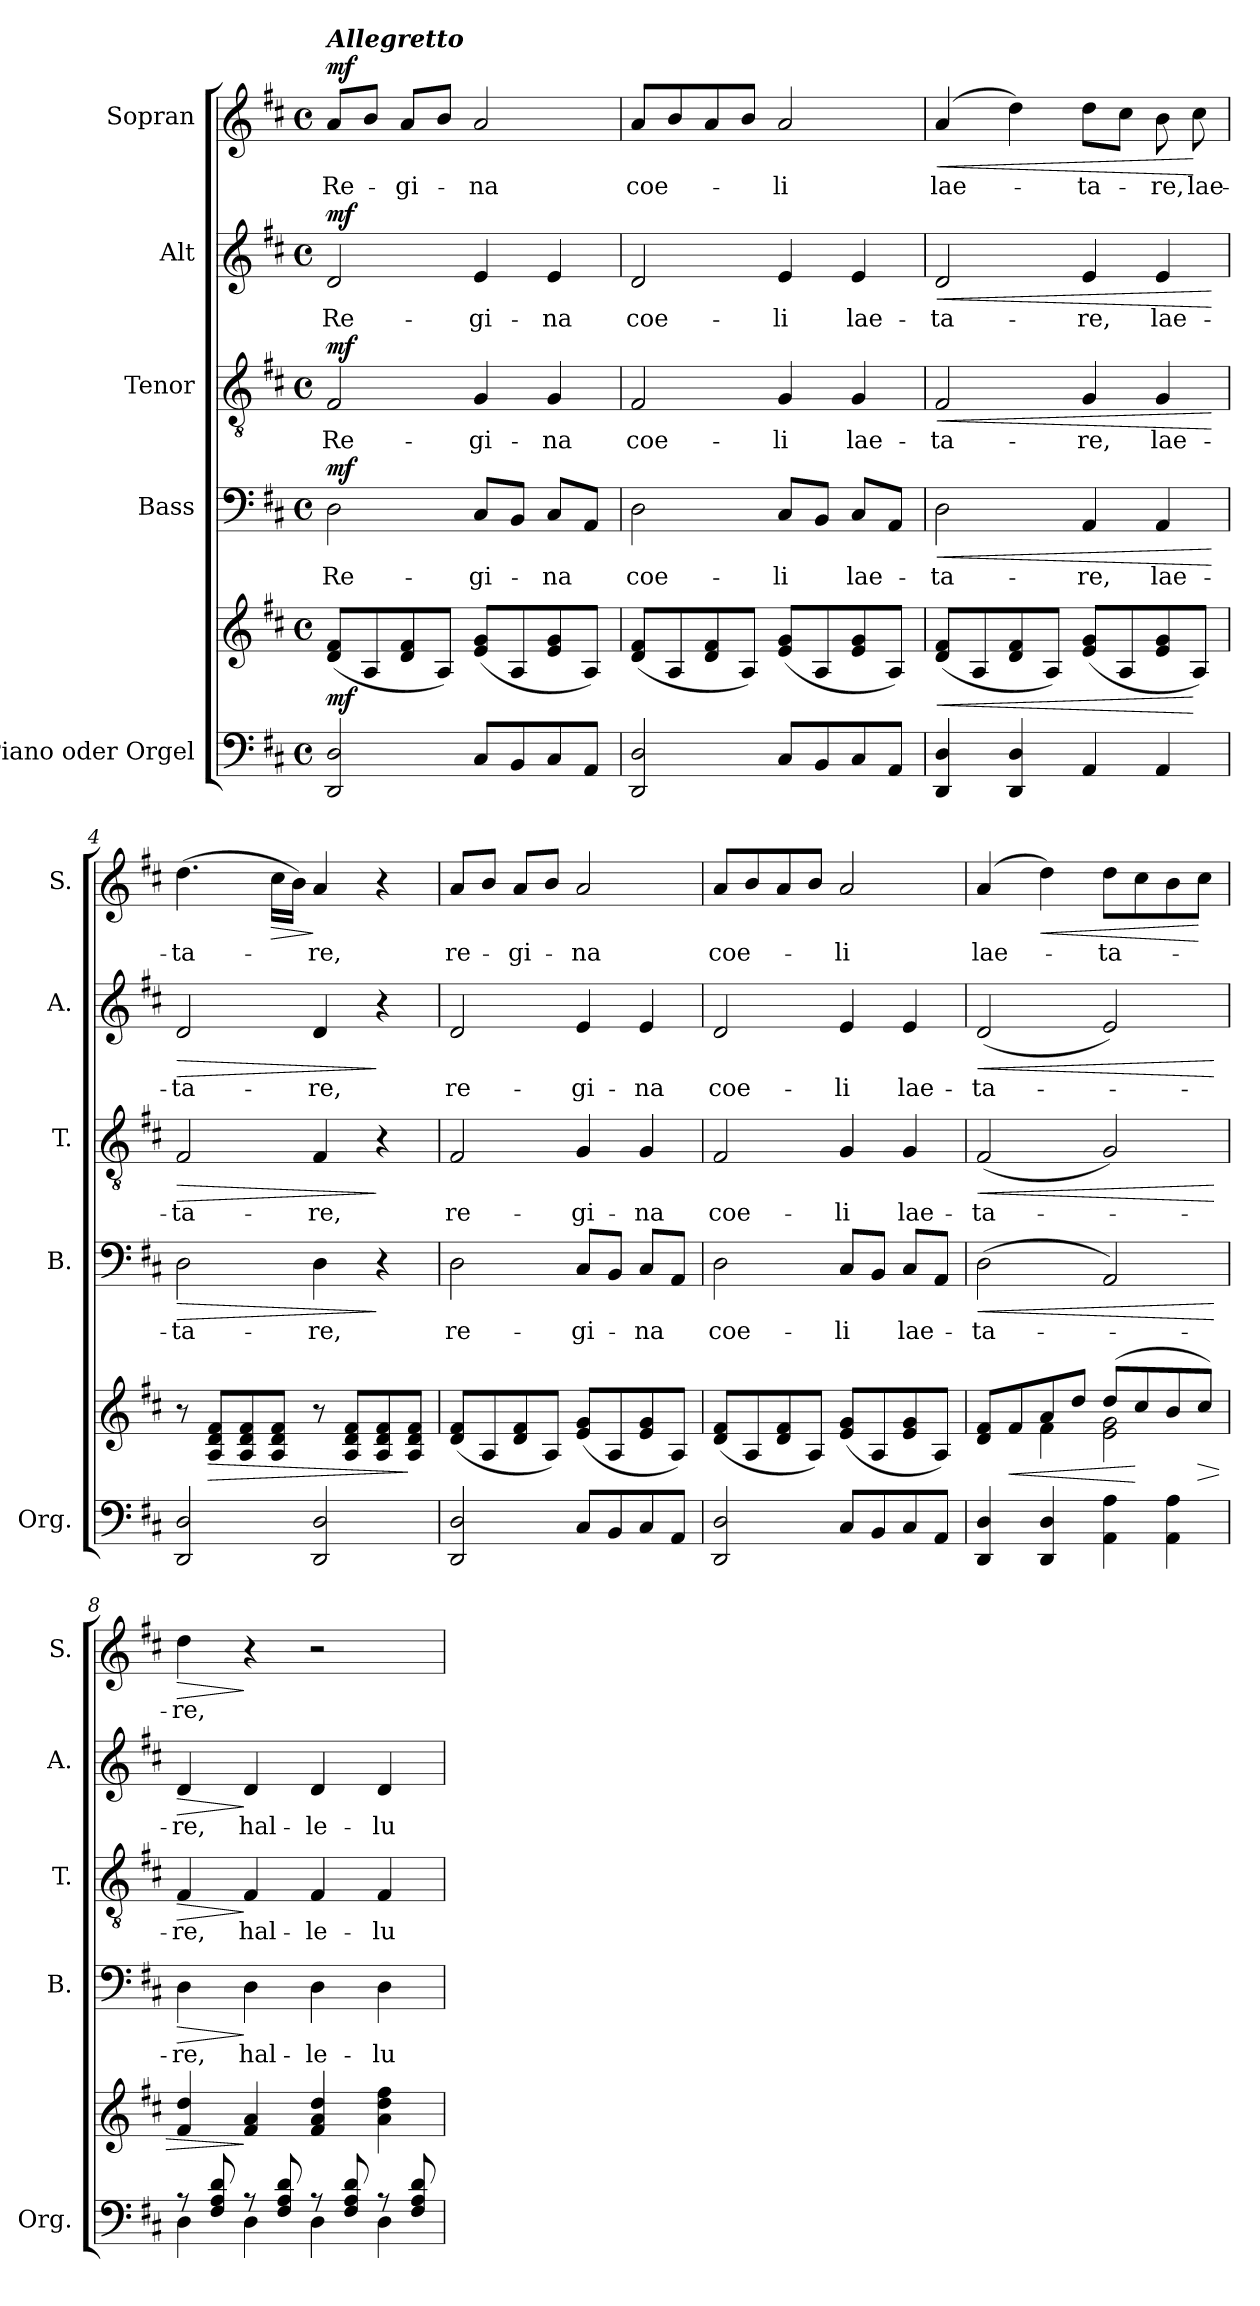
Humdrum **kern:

**kern	**kern	**dynam	**kern	**text	**dynam	**kern	**text	**dynam	**kern	**text	**dynam	**kern	**text	**dynam
*part5	*part5	*part5	*part4	*part4	*part4	*part3	*part3	*part3	*part2	*part2	*part2	*part1	*part1	*part1
*staff6	*staff5	*staff5/6	*staff4	*staff4	*staff4	*staff3	*staff3	*staff3	*staff2	*staff2	*staff2	*staff1	*staff1	*staff1
*I"Piano oder Orgel	*	*	*I"Bass	*	*	*I"Tenor	*	*	*I"Alt	*	*	*I"Sopran	*	*
*I'Org.	*	*	*I'B.	*	*	*I'T.	*	*	*I'A.	*	*	*I'S.	*	*
*clefF4	*clefG2	*	*clefF4	*	*	*clefGv2	*	*	*clefG2	*	*	*clefG2	*	*
*k[f#c#]	*k[f#c#]	*	*k[f#c#]	*	*	*k[f#c#]	*	*	*k[f#c#]	*	*	*k[f#c#]	*	*
*D:	*D:	*	*D:	*	*	*D:	*	*	*D:	*	*	*D:	*	*
*M4/4	*M4/4	*	*M4/4	*	*	*M4/4	*	*	*M4/4	*	*	*M4/4	*	*
*met(c)	*met(c)	*	*met(c)	*	*	*met(c)	*	*	*met(c)	*	*	*met(c)	*	*
=1	=1	=1	=1	=1	=1	=1	=1	=1	=1	=1	=1	=1	=1	=1
!	!	!	!	!	!	!	!	!	!	!	!	!LO:TX:a:Bi:t=Allegretto	!	!
!	!	!LO:DY:b	!	!LO:LY:b	!LO:DY:a	!	!LO:LY:b	!LO:DY:a	!	!LO:LY:b	!LO:DY:a	!	!LO:LY:b	!LO:DY:a
2DD/ 2D/	(<8d/ 8f#/L	mf	2D\	Re-	mf	2F#/	Re-	mf	2d/	Re-	mf	8a/L	Re-	mf
.	8A/	.	.	.	.	.	.	.	.	.	.	8b/J	.	.
!	!	!	!	!	!	!	!	!	!	!	!	!	!LO:LY:b	!
.	8d/ 8f#/	.	.	.	.	.	.	.	.	.	.	8a/L	-gi-	.
.	8A/J)	.	.	.	.	.	.	.	.	.	.	8b/J	.	.
!	!	!	!	!LO:LY:b	!	!	!LO:LY:b	!	!	!LO:LY:b	!	!	!LO:LY:b	!
8C#/L	(<8e/ 8g/L	.	8C#/L	-gi-	.	4G/	-gi-	.	4e/	-gi-	.	2a/	-na	.
8BB/	8A/	.	8BB/J	.	.	.	.	.	.	.	.	.	.	.
!	!	!	!	!LO:LY:b	!	!	!LO:LY:b	!	!	!LO:LY:b	!	!	!	!
8C#/	8e/ 8g/	.	8C#/L	-na	.	4G/	-na	.	4e/	-na	.	.	.	.
8AA/J	8A/J)	.	8AA/J	.	.	.	.	.	.	.	.	.	.	.
=2	=2	=2	=2	=2	=2	=2	=2	=2	=2	=2	=2	=2	=2	=2
!	!	!	!	!LO:LY:b	!	!	!LO:LY:b	!	!	!LO:LY:b	!	!	!LO:LY:b	!
2DD/ 2D/	(<8d/ 8f#/L	.	2D\	coe-	.	2F#/	coe-	.	2d/	coe-	.	8a/L	coe-	.
.	8A/	.	.	.	.	.	.	.	.	.	.	8b/	.	.
.	8d/ 8f#/	.	.	.	.	.	.	.	.	.	.	8a/	.	.
.	8A/J)	.	.	.	.	.	.	.	.	.	.	8b/J	.	.
!	!	!	!	!LO:LY:b	!	!	!LO:LY:b	!	!	!LO:LY:b	!	!	!LO:LY:b	!
8C#/L	(<8e/ 8g/L	.	8C#/L	-li	.	4G/	-li	.	4e/	-li	.	2a/	-li	.
8BB/	8A/	.	8BB/J	.	.	.	.	.	.	.	.	.	.	.
!	!	!	!	!LO:LY:b	!	!	!LO:LY:b	!	!	!LO:LY:b	!	!	!	!
8C#/	8e/ 8g/	.	8C#/L	lae-	.	4G/	lae-	.	4e/	lae-	.	.	.	.
8AA/J	8A/J)	.	8AA/J	.	.	.	.	.	.	.	.	.	.	.
=3	=3	=3	=3	=3	=3	=3	=3	=3	=3	=3	=3	=3	=3	=3
!	!	!LO:HP:b	!	!LO:LY:b	!LO:HP:b	!	!LO:LY:b	!LO:HP:b	!	!LO:LY:b	!LO:HP:b	!	!LO:LY:b	!LO:HP:b
4DD/ 4D/	(<8d/ 8f#/L	<	2D\	-ta-	<	2F#/	-ta-	<	2d/	-ta-	<	(4a/	lae-	<
.	8A/	.	.	.	.	.	.	.	.	.	.	.	.	.
4DD/ 4D/	8d/ 8f#/	.	.	.	.	.	.	.	.	.	.	4dd\)	.	.
.	8A/J)	.	.	.	.	.	.	.	.	.	.	.	.	.
!	!	!	!	!LO:LY:b	!	!	!LO:LY:b	!	!	!LO:LY:b	!	!	!LO:LY:b	!
4AA/	(<8e/ 8g/L	.	4AA/	-re,	.	4G/	-re,	.	4e/	-re,	.	8dd\L	-ta-	.
.	8A/	.	.	.	.	.	.	.	.	.	.	8cc#\J	.	.
!	!	!	!	!LO:LY:b	!	!	!LO:LY:b	!	!	!LO:LY:b	!	!	!LO:LY:b	!
4AA/	8e/ 8g/	.	4AA/	lae-	.	4G/	lae-	.	4e/	lae-	.	8b\	-re,	.
!	!	!	!	!	!	!	!	!	!	!	!	!	!LO:LY:b	!
.	8A/J)	[	.	.	.	.	.	.	.	.	.	8cc#\	lae-	[
.	.	.	.	.	[	.	.	[	.	.	[	.	.	.
=4	=4	=4	=4	=4	=4	=4	=4	=4	=4	=4	=4	=4	=4	=4
!	!	!	!	!LO:LY:b	!LO:HP:b	!	!LO:LY:b	!LO:HP:b	!	!LO:LY:b	!LO:HP:b	!	!LO:LY:b	!
2DD/ 2D/	8r	.	2D\	-ta-	>	2F#/	-ta-	>	2d/	-ta-	>	(>4.dd\	-ta-	.
!	!	!LO:HP:b	!	!	!	!	!	!	!	!	!	!	!	!
.	8A/ 8d/ 8f#/L	>	.	.	.	.	.	.	.	.	.	.	.	.
.	8A/ 8d/ 8f#/	.	.	.	.	.	.	.	.	.	.	.	.	.
!	!	!	!	!	!	!	!	!	!	!	!	!	!	!LO:HP:b
.	8A/ 8d/ 8f#/J	.	.	.	.	.	.	.	.	.	.	16cc#\LL	.	>
.	.	.	.	.	.	.	.	.	.	.	.	16b\JJ)	.	.
!	!	!	!	!LO:LY:b	!	!	!LO:LY:b	!	!	!LO:LY:b	!	!	!LO:LY:b	!
2DD/ 2D/	8r	.	4D\	-re,	.	4F#/	-re,	.	4d/	-re,	.	4a/	-re,	]
.	8A/ 8d/ 8f#/L	.	.	.	.	.	.	.	.	.	.	.	.	.
.	8A/ 8d/ 8f#/	.	4r	.	]	4r	.	]	4r	.	]	4r	.	.
.	8A/ 8d/ 8f#/J	]	.	.	.	.	.	.	.	.	.	.	.	.
!!LO:LB:g=z
=5	=5	=5	=5	=5	=5	=5	=5	=5	=5	=5	=5	=5	=5	=5
!	!	!	!	!LO:LY:b	!	!	!LO:LY:b	!	!	!LO:LY:b	!	!	!LO:LY:b	!
2DD/ 2D/	(<8d/ 8f#/L	.	2D\	re-	.	2F#/	re-	.	2d/	re-	.	8a/L	re-	.
.	8A/	.	.	.	.	.	.	.	.	.	.	8b/J	.	.
!	!	!	!	!	!	!	!	!	!	!	!	!	!LO:LY:b	!
.	8d/ 8f#/	.	.	.	.	.	.	.	.	.	.	8a/L	-gi-	.
.	8A/J)	.	.	.	.	.	.	.	.	.	.	8b/J	.	.
!	!	!	!	!LO:LY:b	!	!	!LO:LY:b	!	!	!LO:LY:b	!	!	!LO:LY:b	!
8C#/L	(<8e/ 8g/L	.	8C#/L	-gi-	.	4G/	-gi-	.	4e/	-gi-	.	2a/	-na	.
8BB/	8A/	.	8BB/J	.	.	.	.	.	.	.	.	.	.	.
!	!	!	!	!LO:LY:b	!	!	!LO:LY:b	!	!	!LO:LY:b	!	!	!	!
8C#/	8e/ 8g/	.	8C#/L	-na	.	4G/	-na	.	4e/	-na	.	.	.	.
8AA/J	8A/J)	.	8AA/J	.	.	.	.	.	.	.	.	.	.	.
=6	=6	=6	=6	=6	=6	=6	=6	=6	=6	=6	=6	=6	=6	=6
!	!	!	!	!LO:LY:b	!	!	!LO:LY:b	!	!	!LO:LY:b	!	!	!LO:LY:b	!
2DD/ 2D/	(<8d/ 8f#/L	.	2D\	coe-	.	2F#/	coe-	.	2d/	coe-	.	8a/L	coe-	.
.	8A/	.	.	.	.	.	.	.	.	.	.	8b/	.	.
.	8d/ 8f#/	.	.	.	.	.	.	.	.	.	.	8a/	.	.
.	8A/J)	.	.	.	.	.	.	.	.	.	.	8b/J	.	.
!	!	!	!	!LO:LY:b	!	!	!LO:LY:b	!	!	!LO:LY:b	!	!	!LO:LY:b	!
8C#/L	(<8e/ 8g/L	.	8C#/L	-li	.	4G/	-li	.	4e/	-li	.	2a/	-li	.
8BB/	8A/	.	8BB/J	.	.	.	.	.	.	.	.	.	.	.
!	!	!	!	!LO:LY:b	!	!	!LO:LY:b	!	!	!LO:LY:b	!	!	!	!
8C#/	8e/ 8g/	.	8C#/L	lae-	.	4G/	lae-	.	4e/	lae-	.	.	.	.
8AA/J	8A/J)	.	8AA/J	.	.	.	.	.	.	.	.	.	.	.
=7	=7	=7	=7	=7	=7	=7	=7	=7	=7	=7	=7	=7	=7	=7
*	*^	*	*	*	*	*	*	*	*	*	*	*	*	*
!	!	!	!	!	!LO:LY:b	!LO:HP:b	!	!LO:LY:b	!LO:HP:b	!	!LO:LY:b	!LO:HP:b	!	!LO:LY:b	!
4DD/ 4D/	8d/ 8f#/L	4ryy	.	(>2D\	-ta-	<	(<2F#/	-ta-	<	(<2d/	-ta-	<	(4a/	lae-	.
!	!	!	!LO:HP:b	!	!	!	!	!	!	!	!	!	!	!	!
.	8f#/	.	<	.	.	.	.	.	.	.	.	.	.	.	.
!	!	!	!	!	!	!	!	!	!	!	!	!	!	!	!LO:HP:b
4DD/ 4D/	8a/	4f#\	.	.	.	.	.	.	.	.	.	.	4dd\)	.	<
.	8dd/J	.	.	.	.	.	.	.	.	.	.	.	.	.	.
!	!	!	!	!	!	!	!	!	!	!	!	!	!	!LO:LY:b	!
4AA\ 4A\	(<8dd/L	2e\ 2g\	.	2AA/)	.	.	2G/)	.	.	2e/)	.	.	8dd\L	-ta-	.
.	8cc#/	.	[	.	.	.	.	.	.	.	.	.	8cc#\	.	.
4AA\ 4A\	8b/	.	.	.	.	.	.	.	.	.	.	.	8b\	.	.
!	!	!	!LO:HP:b	!	!	!	!	!	!	!	!	!	!	!	!
.	8cc#/J)	.	>	.	.	.	.	.	.	.	.	.	8cc#\J	.	[
*	*v	*v	*	*	*	*	*	*	*	*	*	*	*	*	*
.	.	.	.	.	[	.	.	[	.	.	[	.	.	.
=8	=8	=8	=8	=8	=8	=8	=8	=8	=8	=8	=8	=8	=8	=8
*^	*	*	*	*	*	*	*	*	*	*	*	*	*	*
!	!	!	!	!	!LO:LY:b	!LO:HP:b	!	!LO:LY:b	!LO:HP:b	!	!LO:LY:b	!LO:HP:b	!	!LO:LY:b	!LO:HP:b
8rA	4D\	4f#/ 4dd/	.	4D\	-re,	>	4F#/	-re,	>	4d/	-re,	>	4dd\	-re,	>
8F#/ 8A/ 8d/	.	.	.	.	.	.	.	.	.	.	.	.	.	.	.
!	!	!	!	!	!LO:LY:b	!	!	!LO:LY:b	!	!	!LO:LY:b	!	!	!	!
8rA	4D\	4f#/ 4a/	]	4D\	hal-	]	4F#/	hal-	]	4d/	hal-	]	4r	.	]
8F#/ 8A/ 8d/	.	.	.	.	.	.	.	.	.	.	.	.	.	.	.
!	!	!	!	!	!LO:LY:b	!	!	!LO:LY:b	!	!	!LO:LY:b	!	!	!	!
8rA	4D\	4f#/ 4a/ 4dd/	.	4D\	-le-	.	4F#/	-le-	.	4d/	-le-	.	2r	.	.
8F#/ 8A/ 8d/	.	.	.	.	.	.	.	.	.	.	.	.	.	.	.
!	!	!	!	!	!LO:LY:b	!	!	!LO:LY:b	!	!	!LO:LY:b	!	!	!	!
8rA	4D\	4a\ 4dd\ 4ff#\	.	4D\	-lu-	.	4F#/	-lu-	.	4d/	-lu-	.	.	.	.
8F#/ 8A/ 8d/	.	.	.	.	.	.	.	.	.	.	.	.	.	.	.
*v	*v	*	*	*	*	*	*	*	*	*	*	*	*	*	*
=	=	=	=	=	=	=	=	=	=	=	=	=	=	=
*-	*-	*-	*-	*-	*-	*-	*-	*-	*-	*-	*-	*-	*-	*-
